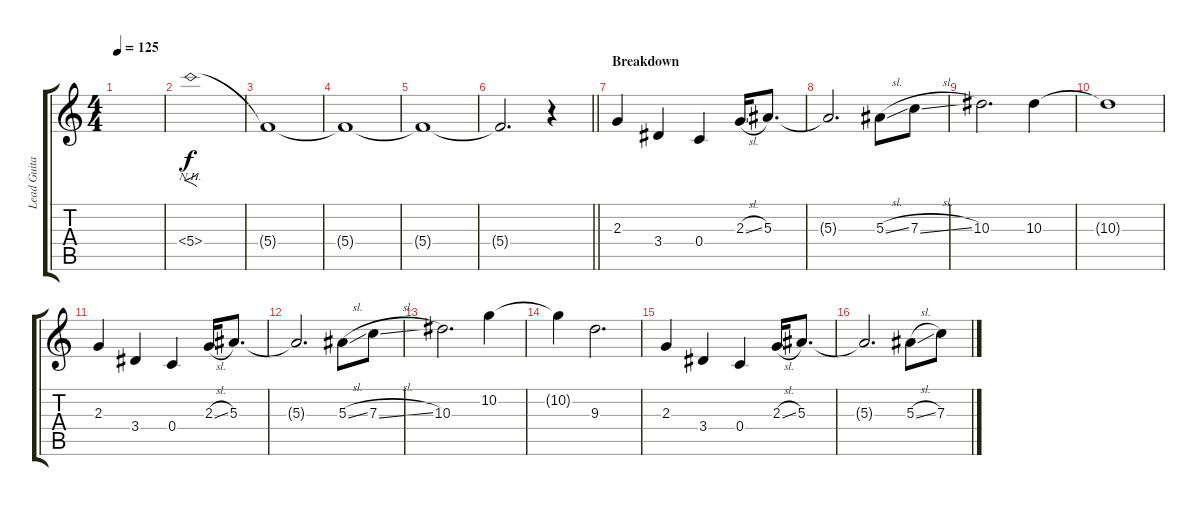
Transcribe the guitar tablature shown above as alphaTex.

\track ("Lead Guitar" "Lead Guita") {instrument electricguitarjazz}
\staff {score tabs}
\tuning (D4 A3 F3 C3 G2 C2) {hide}
\ts (4 4)
\tempo 125
\clef g2
\ks c
|
5.4{nh}.1{f volume 9} |
5.4{t}.1 |
5.4{t}.1 |
5.4{t}.1 |
\barLineRight lightlight
5.4{t}.2{d} r.4 |
\section ("" "Breakdown")
2.3.4{volume 16 instrument electricguitarjazz} 3.4.4 0.4.4 2.3{sl}.16 5.3.8{d} |
5.3{t}.2{d} 5.3{sl}.8 7.3{sl}.8 |
10.3.2{d} 10.3.4 |
10.3{t}.1 |
2.3.4 3.4.4 0.4.4 2.3{sl}.16 5.3.8{d} |
5.3{t}.2{d} 5.3{sl}.8 7.3{sl}.8 |
10.3.2{d} 10.2.4 |
10.2{t}.4 9.3.2{d} |
2.3.4 3.4.4 0.4.4 2.3{sl}.16 5.3.8{d} |
5.3{t}.2{d} 5.3{sl}.8 7.3{sl}.8
